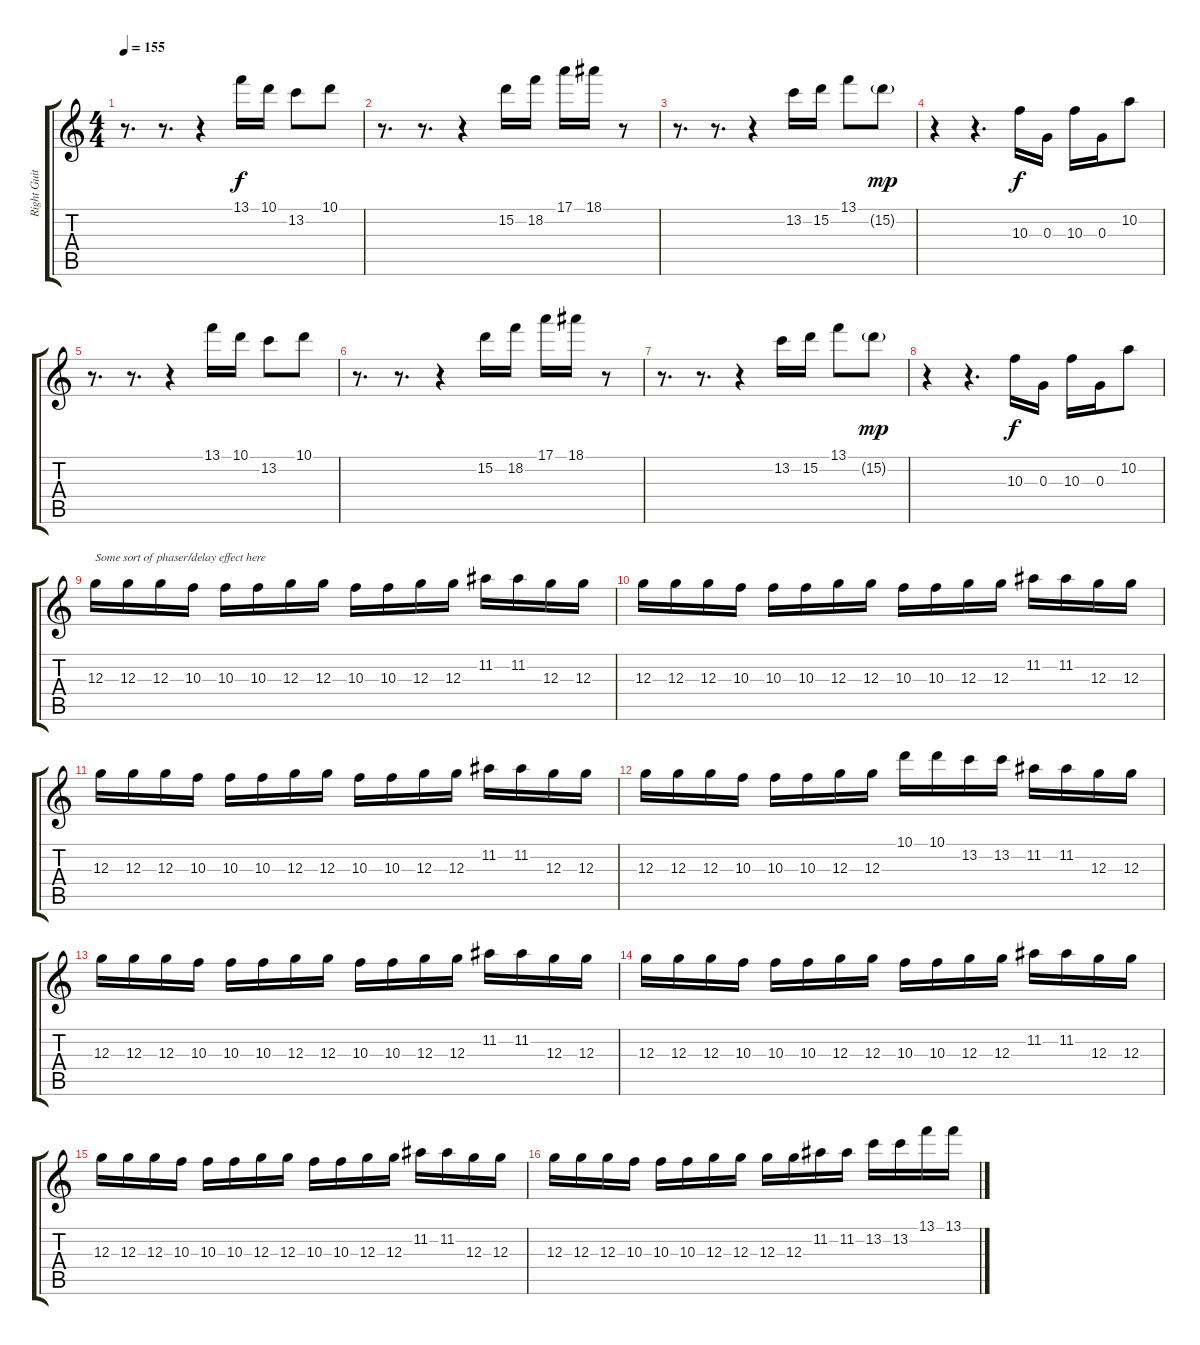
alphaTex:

\track ("Right Guitar " "Right Guit") {instrument electricguitarjazz}
\staff {score tabs}
\tuning (E4 B3 G3 D3 A2 D2) {hide}
\ts (4 4)
\tempo 155
\clef g2
\ks c
r.8{d dy f} r.8{d} r.4 13.1.16 10.1.16 13.2.8 10.1.8 |
r.8{d} r.8{d} r.4 15.2.16 18.2.16 17.1.16 18.1.16 r.8 |
r.8{d} r.8{d} r.4 13.2.16 15.2.16 13.1.8 15.2{g}.8{dy mp} |
r.4 r.4{d} 10.3.16{dy f} 0.3.16 10.3.16 0.3.16 10.2.8 |
r.8{d} r.8{d} r.4 13.1.16 10.1.16 13.2.8 10.1.8 |
r.8{d} r.8{d} r.4 15.2.16 18.2.16 17.1.16 18.1.16 r.8 |
r.8{d} r.8{d} r.4 13.2.16 15.2.16 13.1.8 15.2{g}.8{dy mp} |
r.4 r.4{d} 10.3.16{dy f} 0.3.16 10.3.16 0.3.16 10.2.8 |
12.3.16{txt "Some sort of phaser/delay effect here"} 12.3.16 12.3.16 10.3.16 10.3.16 10.3.16 12.3.16 12.3.16 10.3.16 10.3.16 12.3.16 12.3.16 11.2.16 11.2.16 12.3.16 12.3.16 |
12.3.16 12.3.16 12.3.16 10.3.16 10.3.16 10.3.16 12.3.16 12.3.16 10.3.16 10.3.16 12.3.16 12.3.16 11.2.16 11.2.16 12.3.16 12.3.16 |
12.3.16 12.3.16 12.3.16 10.3.16 10.3.16 10.3.16 12.3.16 12.3.16 10.3.16 10.3.16 12.3.16 12.3.16 11.2.16 11.2.16 12.3.16 12.3.16 |
12.3.16 12.3.16 12.3.16 10.3.16 10.3.16 10.3.16 12.3.16 12.3.16 10.1.16 10.1.16 13.2.16 13.2.16 11.2.16 11.2.16 12.3.16 12.3.16 |
12.3.16 12.3.16 12.3.16 10.3.16 10.3.16 10.3.16 12.3.16 12.3.16 10.3.16 10.3.16 12.3.16 12.3.16 11.2.16 11.2.16 12.3.16 12.3.16 |
12.3.16 12.3.16 12.3.16 10.3.16 10.3.16 10.3.16 12.3.16 12.3.16 10.3.16 10.3.16 12.3.16 12.3.16 11.2.16 11.2.16 12.3.16 12.3.16 |
12.3.16 12.3.16 12.3.16 10.3.16 10.3.16 10.3.16 12.3.16 12.3.16 10.3.16 10.3.16 12.3.16 12.3.16 11.2.16 11.2.16 12.3.16 12.3.16 |
12.3.16 12.3.16 12.3.16 10.3.16 10.3.16 10.3.16 12.3.16 12.3.16 12.3.16 12.3.16 11.2.16 11.2.16 13.2.16 13.2.16 13.1.16 13.1.16
